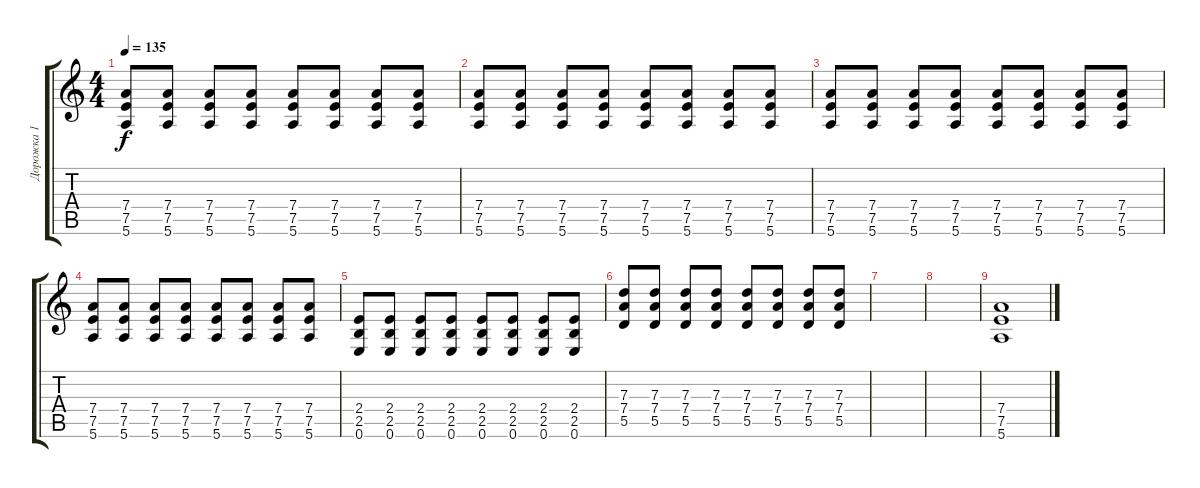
\track ("Дорожка 1" "Дорожка 1") {instrument distortionguitar}
\staff {score tabs}
\tuning (E4 B3 G3 D3 A2 E2) {hide}
\ts (4 4)
\tempo 135
\clef g2
\ks c
(7.4 7.5 5.6).8{dy f} (7.4 7.5 5.6).8 (7.4 7.5 5.6).8 (7.4 7.5 5.6).8 (7.4 7.5 5.6).8 (7.4 7.5 5.6).8 (7.4 7.5 5.6).8 (7.4 7.5 5.6).8 |
(7.4 7.5 5.6).8 (7.4 7.5 5.6).8 (7.4 7.5 5.6).8 (7.4 7.5 5.6).8 (7.4 7.5 5.6).8 (7.4 7.5 5.6).8 (7.4 7.5 5.6).8 (7.4 7.5 5.6).8 |
(7.4 7.5 5.6).8 (7.4 7.5 5.6).8 (7.4 7.5 5.6).8 (7.4 7.5 5.6).8 (7.4 7.5 5.6).8 (7.4 7.5 5.6).8 (7.4 7.5 5.6).8 (7.4 7.5 5.6).8 |
(7.4 7.5 5.6).8 (7.4 7.5 5.6).8 (7.4 7.5 5.6).8 (7.4 7.5 5.6).8 (7.4 7.5 5.6).8 (7.4 7.5 5.6).8 (7.4 7.5 5.6).8 (7.4 7.5 5.6).8 |
(2.4 2.5 0.6).8 (2.4 2.5 0.6).8 (2.4 2.5 0.6).8 (2.4 2.5 0.6).8 (2.4 2.5 0.6).8 (2.4 2.5 0.6).8 (2.4 2.5 0.6).8 (2.4 2.5 0.6).8 |
(7.3 7.4 5.5).8 (7.3 7.4 5.5).8 (7.3 7.4 5.5).8 (7.3 7.4 5.5).8 (7.3 7.4 5.5).8 (7.3 7.4 5.5).8 (7.3 7.4 5.5).8 (7.3 7.4 5.5).8 |
|
|
(7.4 7.5 5.6).1
